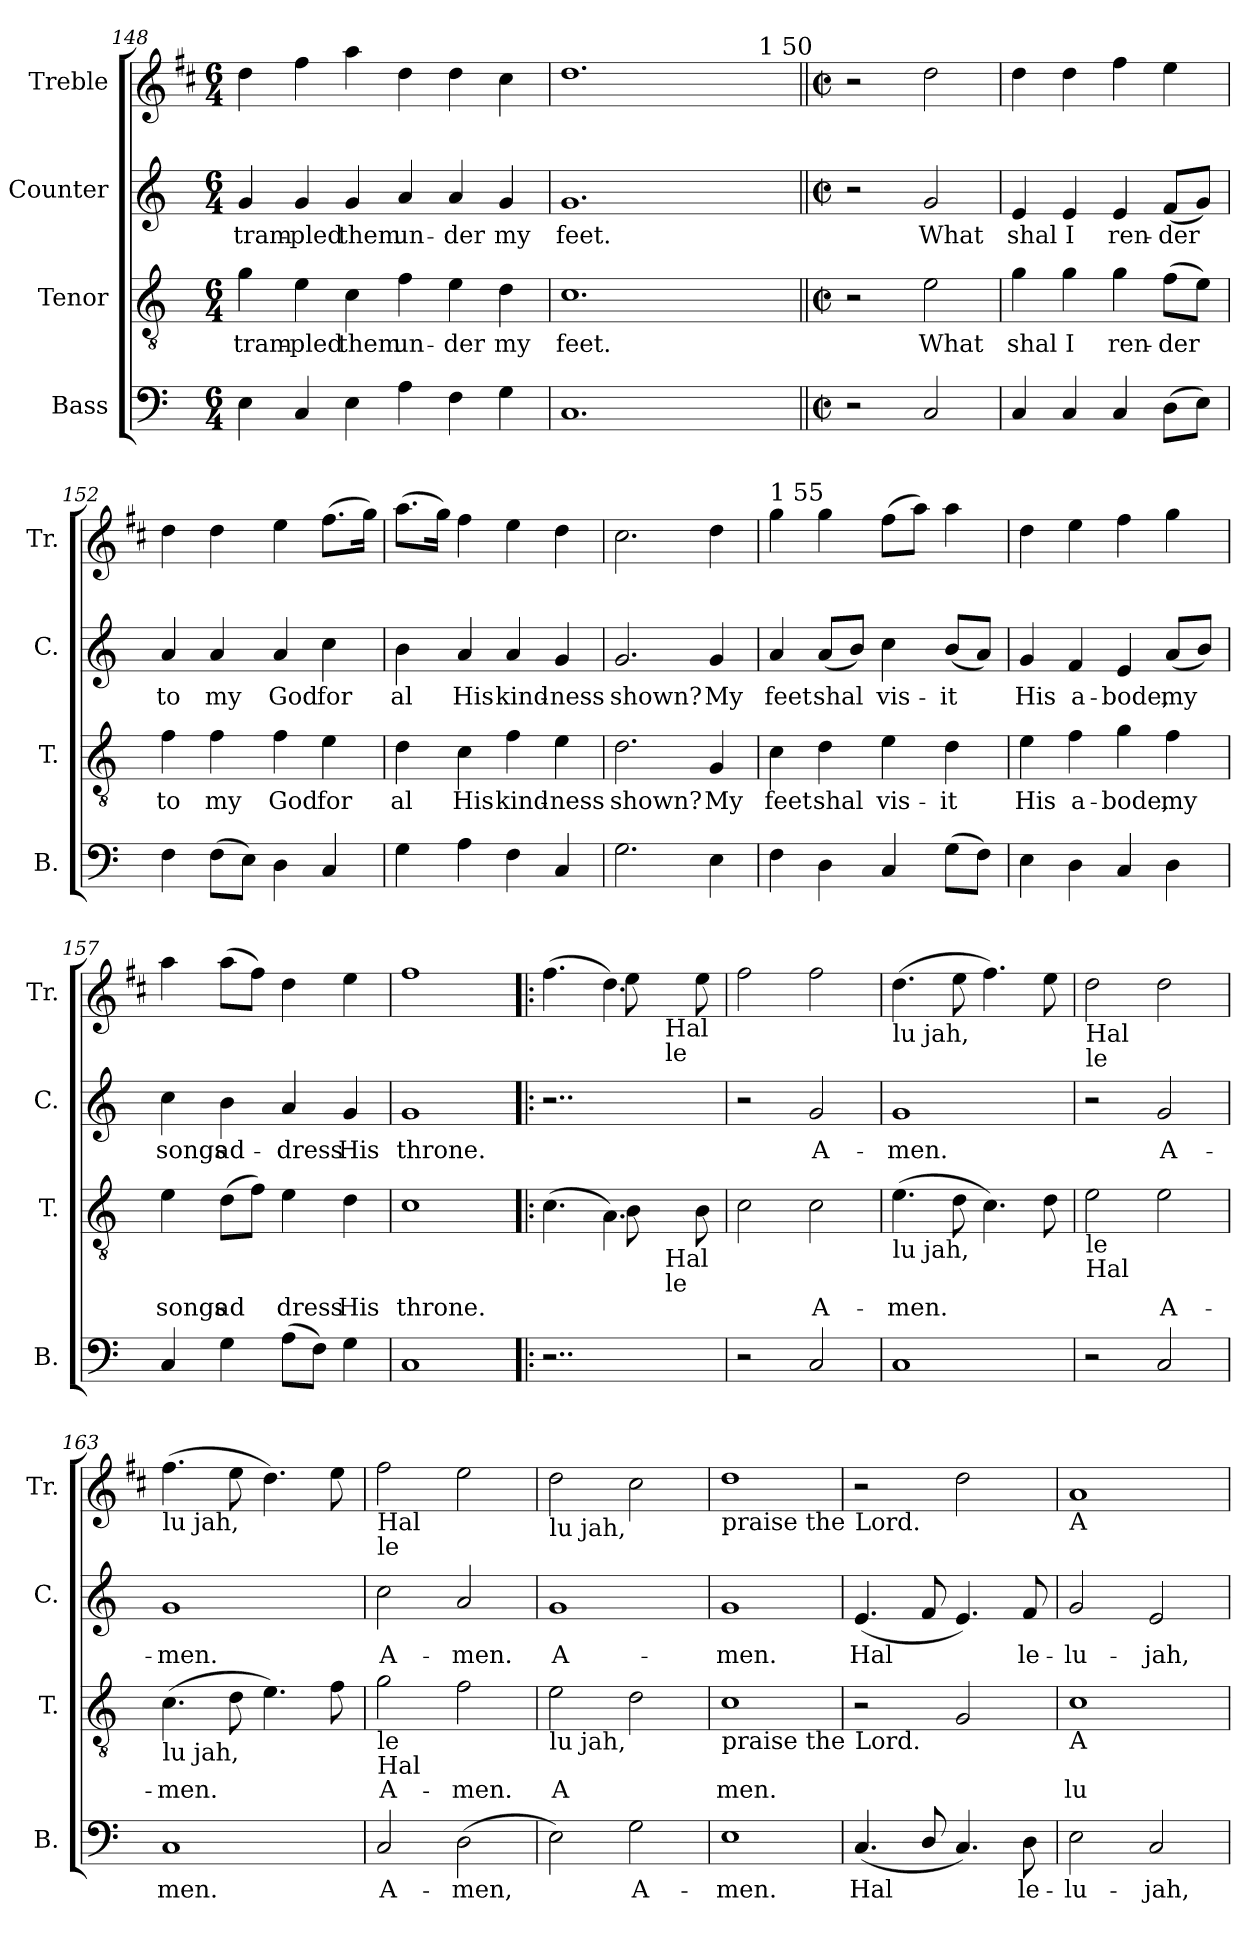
**kern	**text	**kern	**text	**kern	**text	**kern
*part4	*part4	*part3	*part3	*part2	*part2	*part1
*staff4	*staff4	*staff3	*staff3	*staff2	*staff2	*staff1
*I"Bass	*	*I"Tenor	*	*I"Counter	*	*I"Treble
*I'B.	*	*I'T.	*	*I'C.	*	*I'Tr.
!!LO:LB:g=z
*clefF4	*	*clefGv2	*	*clefG2	*	*clefG2
*	*	*	*	*	*	*ITrd1c2
*k[]	*	*k[]	*	*k[]	*	*k[]
*C:	*	*C:	*	*C:	*	*C:
*M6/4	*	*M6/4	*	*M6/4	*	*M6/4
=148	=148	=148	=148	=148	=148	=148
!	!LO:LY:b:cj	!	!LO:LY:a:cj	!	!LO:LY:b:cj	!
4E\	.	4g\	tram-	4g/	tram-	4cc\
!	!LO:LY:b:cj	!	!LO:LY:a:cj	!	!LO:LY:b:cj	!
4C/	.	4e\	-pled	4g/	-pled	4ee\
!	!LO:LY:b:cj	!	!LO:LY:a:cj	!	!LO:LY:b:cj	!
4E\	.	4c\	them	4g/	them	4gg\
!	!LO:LY:b:cj	!	!LO:LY:a:cj	!	!LO:LY:b:cj	!
4A\	.	4f\	un-	4a/	un-	4cc\
!	!LO:LY:b:cj	!	!LO:LY:a:cj	!	!LO:LY:b:cj	!
4F\	.	4e\	-der	4a/	-der	4cc\
!	!LO:LY:b:cj	!	!LO:LY:a:cj	!	!LO:LY:b:cj	!
4G\	.	4d\	my	4g/	my	4b\
=149	=149	=149	=149	=149	=149	=149
!	!LO:LY:b:cj	!	!LO:LY:a:cj	!	!LO:LY:b:cj	!
*	*	*	*	*	*	*^
1.C	.	1.c	feet.	1.g	feet.	1.cc	1ryy
.	.	.	.	.	.	.	4ryy
.	.	.	.	.	.	.	16..ryy
!	!	!	!	!	!	!	!LO:TX:a:t=1 50
.	.	.	.	.	.	.	8ryy
.	.	.	.	.	.	.	64ryy
*	*	*	*	*	*	*v	*v
=150||	=150||	=150||	=150||	=150||	=150||	=150||
*M2/2	*	*M2/2	*	*M2/2	*	*M2/2
*met(c|)	*	*met(c|)	*	*met(c|)	*	*met(c|)
2r	.	2r	.	2r	.	2r
!	!LO:LY:b:cj	!	!LO:LY:a:cj	!	!LO:LY:b:cj	!
2C/	.	2e\	What	2g/	What	2cc\
=151	=151	=151	=151	=151	=151	=151
!	!LO:LY:b:cj	!	!LO:LY:a:cj	!	!LO:LY:b:cj	!
4C/	.	4g\	shal	4e/	shal	4cc\
!	!LO:LY:b:cj	!	!LO:LY:a:cj	!	!LO:LY:b:cj	!
4C/	.	4g\	I	4e/	I	4cc\
!	!LO:LY:b:cj	!	!LO:LY:a:cj	!	!LO:LY:b:cj	!
4C/	.	4g\	ren-	4e/	ren-	4ee\
!	!LO:LY:b:cj	!	!LO:LY:a:cj	!	!LO:LY:b:cj	!
(>8D\L	.	(>8f\L	-der	(<8f/L	-der	4dd\
!	!LO:LY:b:cj	!	!LO:LY:a:cj	!	!LO:LY:b:cj	!
8E\J)	.	8e\J)	.	8g/J)	.	.
=152	=152	=152	=152	=152	=152	=152
!	!LO:LY:b:cj	!	!LO:LY:a:cj	!	!LO:LY:b:cj	!
4F\	.	4f\	to	4a/	to	4cc\
!	!LO:LY:b:cj	!	!LO:LY:a:cj	!	!LO:LY:b:cj	!
(>8F\L	.	4f\	my	4a/	my	4cc\
!	!LO:LY:b:cj	!	!	!	!	!
8E\J)	.	.	.	.	.	.
!	!LO:LY:b:cj	!	!LO:LY:a:cj	!	!LO:LY:b:cj	!
4D\	.	4f\	God	4a/	God	4dd\
!	!LO:LY:b:cj	!	!LO:LY:a:cj	!	!LO:LY:b:cj	!
4C/	.	4e\	for	4cc\	for	(>8.ee\L
.	.	.	.	.	.	16ff\J)
=153	=153	=153	=153	=153	=153	=153
!	!LO:LY:b:cj	!	!LO:LY:a:cj	!	!LO:LY:b:cj	!
4G\	.	4d\	al	4b\	al	(>8.gg\L
.	.	.	.	.	.	16ff\J)
!	!LO:LY:b:cj	!	!LO:LY:a:cj	!	!LO:LY:b:cj	!
4A\	.	4c\	His	4a/	His	4ee\
!	!LO:LY:b:cj	!	!LO:LY:a:cj	!	!LO:LY:b:cj	!
4F\	.	4f\	kind-	4a/	kind-	4dd\
!	!LO:LY:b:cj	!	!LO:LY:a:cj	!	!LO:LY:b:cj	!
4C/	.	4e\	-ness	4g/	-ness	4cc\
=154	=154	=154	=154	=154	=154	=154
!	!LO:LY:b:cj	!	!LO:LY:a:cj	!	!LO:LY:b:cj	!
2.G\	.	2.d\	shown?	2.g/	shown?	2.b\
!	!LO:LY:b:cj	!	!LO:LY:a:cj	!	!LO:LY:b:cj	!
4E\	.	4G/	My	4g/	My	4cc\
!!LO:PB:g=z
=155	=155	=155	=155	=155	=155	=155
!	!	!	!	!	!	!LO:TX:a:t=1 55
!	!LO:LY:b:cj	!	!LO:LY:a:cj	!	!LO:LY:b:cj	!
4F\	.	4c\	feet	4a/	feet	4ff\
!	!LO:LY:b:cj	!	!LO:LY:a:cj	!	!LO:LY:b:cj	!
4D\	.	4d\	shal	(<8a/L	shal	4ff\
!	!	!	!	!	!LO:LY:b:cj	!
.	.	.	.	8b/J)	.	.
!	!LO:LY:b:cj	!	!LO:LY:a:cj	!	!LO:LY:b:cj	!
4C/	.	4e\	vis-	4cc\	vis-	(>8ee\L
.	.	.	.	.	.	8gg\J)
!	!LO:LY:b:cj	!	!LO:LY:a:cj	!	!LO:LY:b:cj	!
(>8G\L	.	4d\	-it	(<8b/L	-it	4gg\
!	!LO:LY:b:cj	!	!	!	!LO:LY:b:cj	!
8F\J)	.	.	.	8a/J)	.	.
=156	=156	=156	=156	=156	=156	=156
!	!LO:LY:b:cj	!	!LO:LY:a:cj	!	!LO:LY:b:cj	!
4E\	.	4e\	His	4g/	His	4cc\
!	!LO:LY:b:cj	!	!LO:LY:a:cj	!	!LO:LY:b:cj	!
4D\	.	4f\	a-	4f/	a-	4dd\
!	!LO:LY:b:cj	!	!LO:LY:a:cj	!	!LO:LY:b:cj	!
4C/	.	4g\	-bode,	4e/	-bode,	4ee\
!	!LO:LY:b:cj	!	!LO:LY:a:cj	!	!LO:LY:b:cj	!
4D\	.	4f\	my	(<8a/L	my	4ff\
!	!	!	!	!	!LO:LY:b:cj	!
.	.	.	.	8b/J)	.	.
=157	=157	=157	=157	=157	=157	=157
!	!LO:LY:b:cj	!	!LO:LY:a:cj	!	!LO:LY:b:cj	!
4C/	.	4e\	songs	4cc\	songs	4gg\
!	!LO:LY:b:cj	!	!LO:LY:a:cj	!	!LO:LY:b:cj	!
4G\	.	(>8d\L	ad-	4b\	ad-	(>8gg\L
!	!	!	!LO:LY:a:cj	!	!	!
.	.	8f\J)	--	.	.	8ee\J)
!	!LO:LY:b:cj	!	!LO:LY:a:cj	!	!LO:LY:b:cj	!
(>8A\L	.	4e\	-dress	4a/	-dress	4cc\
!	!LO:LY:b:cj	!	!	!	!	!
8F\J)	.	.	.	.	.	.
!	!LO:LY:b:cj	!	!LO:LY:a:cj	!	!LO:LY:b:cj	!
4G\	.	4d\	His	4g/	His	4dd\
=158	=158	=158	=158	=158	=158	=158
!	!LO:LY:b:cj	!	!LO:LY:a:cj	!	!LO:LY:b:cj	!
1C	.	1c	throne.	1g	throne.	1ee
=159!|:	=159!|:	=159!|:	=159!|:	=159!|:	=159!|:	=159!|:
!	!	!	!LO:LY:a:cj	!	!	!
*	*	*^	*	*	*	*^
*	*	*	*^	*	*	*	*	*^
2..r	.	(>4.c\	4.ryy	2ryy	.	2..r	.	(>4.ee\	4.ryy	2ryy
!	!	!	!	!	!LO:LY:a:cj	!	!	!	!	!
.	.	4.A\)	8B\	.	.	.	.	4.cc\)	8dd\	.
.	.	.	4.ryy	8ryy	.	.	.	.	4.ryy	8ryy
!	!	!	!	!	!	!	!	!	!	!LO:TX:b:t=Hal
!	!	!	!	!	!	!	!	!	!	!LO:TX:b:t=le
!	!	!	!	!LO:TX:b:t=Hal	!	!	!	!	!	!
!	!	!	!	!LO:TX:b:t=le	!	!	!	!	!	!
.	.	.	.	4ryy	.	.	.	.	.	4ryy
!	!	!	!	!	!LO:LY:a:cj	!	!	!	!	!
.	.	8B\	.	.	.	.	.	8dd>\	.	.
=160	=160	=160	=160	=160	=160	=160	=160	=160	=160	=160
!	!	!	!	!	!LO:LY:a:cj	!	!	!	!	!
*	*	*v	*v	*v	*	*	*	*v	*v	*v
2r	.	2c\	.	2r	.	2ee\
!	!LO:LY:b:cj	!	!LO:LY:a:cj	!	!LO:LY:b:cj	!
2C/	.	2c\	A-	2g/	A-	2ee\
=161	=161	=161	=161	=161	=161	=161
!	!	!	!	!	!	!LO:TX:b:t=lu jah,
!	!	!LO:TX:b:t=lu jah,	!	!	!	!
!	!LO:LY:b:cj	!	!LO:LY:a:cj	!	!LO:LY:b:cj	!
1C	.	(>4.e\	-men.	1g	-men.	(>4.cc\
!	!	!	!LO:LY:a:cj	!	!	!
.	.	8d\	.	.	.	8dd\
!	!	!	!LO:LY:a:cj	!	!	!
.	.	4.c\)	.	.	.	4.ee\)
!	!	!	!LO:LY:a:cj	!	!	!
.	.	8d\	.	.	.	8dd\
=162	=162	=162	=162	=162	=162	=162
!	!	!	!	!	!	!LO:TX:b:t=Hal
!	!	!	!	!	!	!LO:TX:b:t=le
!	!	!LO:TX:b:t=le	!	!	!	!
!	!	!LO:TX:b:t=Hal	!	!	!	!
!	!	!	!LO:LY:a:cj	!	!	!
2r	.	2e\	.	2r	.	2cc\
!	!LO:LY:b:cj	!	!LO:LY:a:cj	!	!LO:LY:b:cj	!
2C/	.	2e\	A-	2g/	A-	2cc\
!!LO:PB:g=z
=163	=163	=163	=163	=163	=163	=163
!	!	!	!	!	!	!LO:TX:b:t=lu jah,
!	!	!LO:TX:b:t=lu jah,	!	!	!	!
!	!LO:LY:b:cj	!	!LO:LY:a:cj	!	!LO:LY:b:cj	!
1C	men.	(>4.c\	-men.	1g	-men.	(>4.ee\
!	!	!	!LO:LY:a:cj	!	!	!
.	.	8d\	.	.	.	8dd\
!	!	!	!LO:LY:a:cj	!	!	!
.	.	4.e\)	.	.	.	4.cc\)
!	!	!	!LO:LY:a:cj	!	!	!
.	.	8f\	.	.	.	8dd\
=164	=164	=164	=164	=164	=164	=164
!	!	!	!	!	!	!LO:TX:b:t=Hal
!	!	!	!	!	!	!LO:TX:b:t=le
!	!	!LO:TX:b:t=le	!	!	!	!
!	!	!LO:TX:b:t=Hal	!	!	!	!
!	!LO:LY:b:cj	!	!LO:LY:a:cj	!	!LO:LY:b:cj	!
2C/	A-	2g\	A-	2cc\	A-	2ee\
!	!LO:LY:b:cj	!	!LO:LY:a:cj	!	!LO:LY:b:cj	!
(>2D\	-men,	2f\	-men.	2a/	-men.	2dd>\
=165	=165	=165	=165	=165	=165	=165
!	!	!	!	!	!	!LO:TX:b:t=lu jah,
!	!	!LO:TX:b:t=lu jah,	!	!	!	!
!	!LO:LY:b:cj	!	!LO:LY:a:cj	!	!LO:LY:b:cj	!
2E\)	.	2e\	A-	1g	A-	2cc\
!	!LO:LY:b:cj	!	!LO:LY:a:cj	!	!	!
2G\	A-	2d\	--	.	.	2b\
=166	=166	=166	=166	=166	=166	=166
!	!	!	!	!	!	!LO:TX:b:t=praise the
!	!	!LO:TX:b:t=praise the	!	!	!	!
!	!LO:LY:b:cj	!	!LO:LY:a:cj	!	!LO:LY:b:cj	!
1E	-men.	1c	-men.	1g	-men.	1cc
=167	=167	=167	=167	=167	=167	=167
!	!	!	!	!	!	!LO:TX:b:t=Lord.
!	!	!LO:TX:b:t=Lord.	!	!	!	!
!	!LO:LY:b:cj	!	!	!	!LO:LY:b:cj	!
(<4.C/	Hal-	2r	.	(<4.e/	Hal-	2r
!	!LO:LY:b:cj	!	!	!	!LO:LY:b:cj	!
8D/	--	.	.	8f/	--	.
!	!LO:LY:b:cj	!	!LO:LY:a:cj	!	!LO:LY:b:cj	!
4.C/)	--	2G/	.	4.e/)	--	2cc\
!	!LO:LY:b:cj	!	!	!	!LO:LY:b:cj	!
8D\	-le-	.	.	8f/	-le-	.
=168	=168	=168	=168	=168	=168	=168
!	!	!	!	!	!	!LO:TX:b:t=A
!	!	!LO:TX:b:t=A	!	!	!	!
!	!LO:LY:b:cj	!	!LO:LY:a:cj	!	!LO:LY:b:cj	!
2E\	-lu-	1c	lu-	2g/	-lu-	1g
!	!LO:LY:b:cj	!	!	!	!LO:LY:b:cj	!
2C/	-jah,	.	.	2e/	-jah,	.
=	=	=	=	=	=	=
*-	*-	*-	*-	*-	*-	*-
